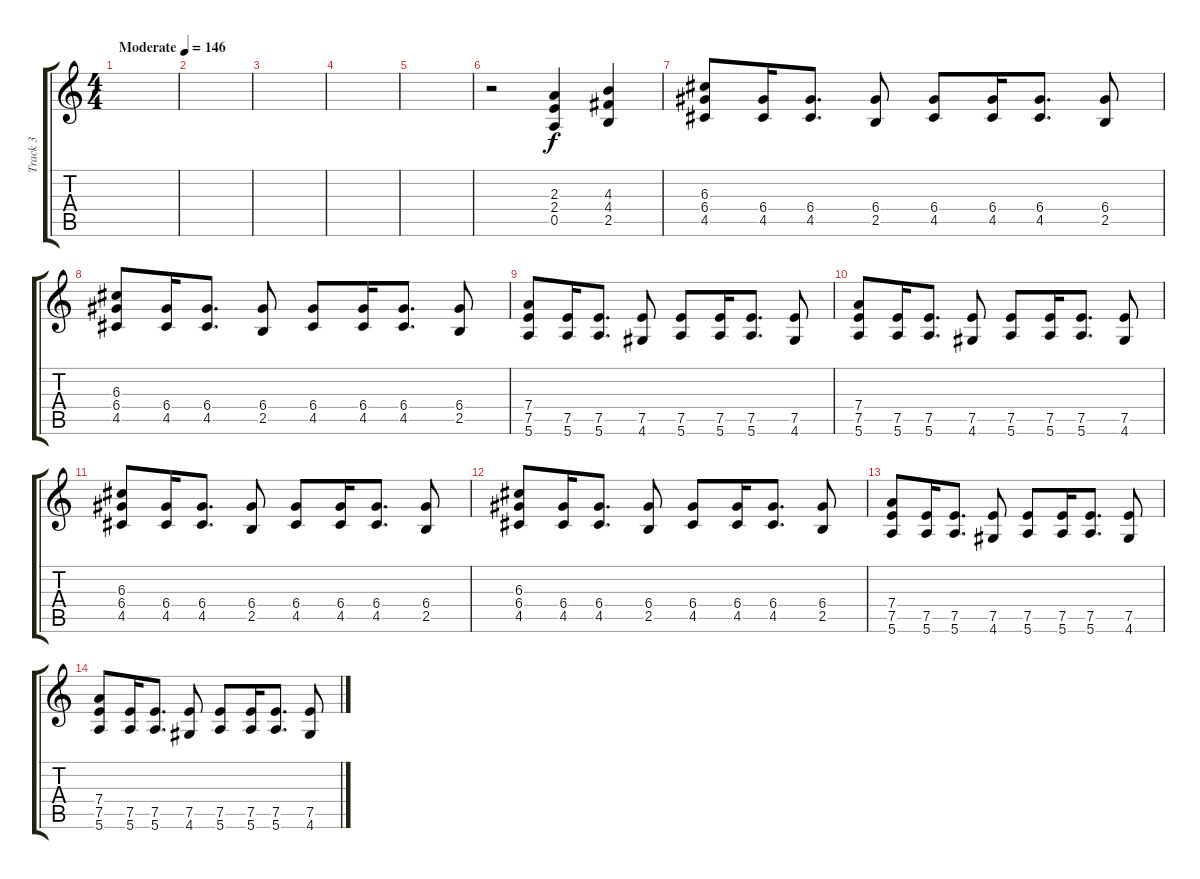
\track ("Track 3" "Track 3") {instrument distortionguitar}
\staff {score tabs}
\tuning (E4 B3 G3 D3 A2 E2) {hide}
\ts (4 4)
\tempo (146 "Moderate")
\clef g2
\ks c
|
|
|
|
|
r.2 (2.3 2.4 0.5).4 (4.3 4.4 2.5).4 |
(6.3 6.4 4.5).8 (6.4 4.5).16 (6.4 4.5).8{d} (6.4 2.5).8 (6.4 4.5).8 (6.4 4.5).16 (6.4 4.5).8{d} (6.4 2.5).8 |
(6.3 6.4 4.5).8 (6.4 4.5).16 (6.4 4.5).8{d} (6.4 2.5).8 (6.4 4.5).8 (6.4 4.5).16 (6.4 4.5).8{d} (6.4 2.5).8 |
(7.4 7.5 5.6).8 (7.5 5.6).16 (7.5 5.6).8{d} (7.5 4.6).8 (7.5 5.6).8 (7.5 5.6).16 (7.5 5.6).8{d} (7.5 4.6).8 |
(7.4 7.5 5.6).8 (7.5 5.6).16 (7.5 5.6).8{d} (7.5 4.6).8 (7.5 5.6).8 (7.5 5.6).16 (7.5 5.6).8{d} (7.5 4.6).8 |
(6.3 6.4 4.5).8 (6.4 4.5).16 (6.4 4.5).8{d} (6.4 2.5).8 (6.4 4.5).8 (6.4 4.5).16 (6.4 4.5).8{d} (6.4 2.5).8 |
(6.3 6.4 4.5).8 (6.4 4.5).16 (6.4 4.5).8{d} (6.4 2.5).8 (6.4 4.5).8 (6.4 4.5).16 (6.4 4.5).8{d} (6.4 2.5).8 |
(7.4 7.5 5.6).8 (7.5 5.6).16 (7.5 5.6).8{d} (7.5 4.6).8 (7.5 5.6).8 (7.5 5.6).16 (7.5 5.6).8{d} (7.5 4.6).8 |
(7.4 7.5 5.6).8 (7.5 5.6).16 (7.5 5.6).8{d} (7.5 4.6).8 (7.5 5.6).8 (7.5 5.6).16 (7.5 5.6).8{d} (7.5 4.6).8
